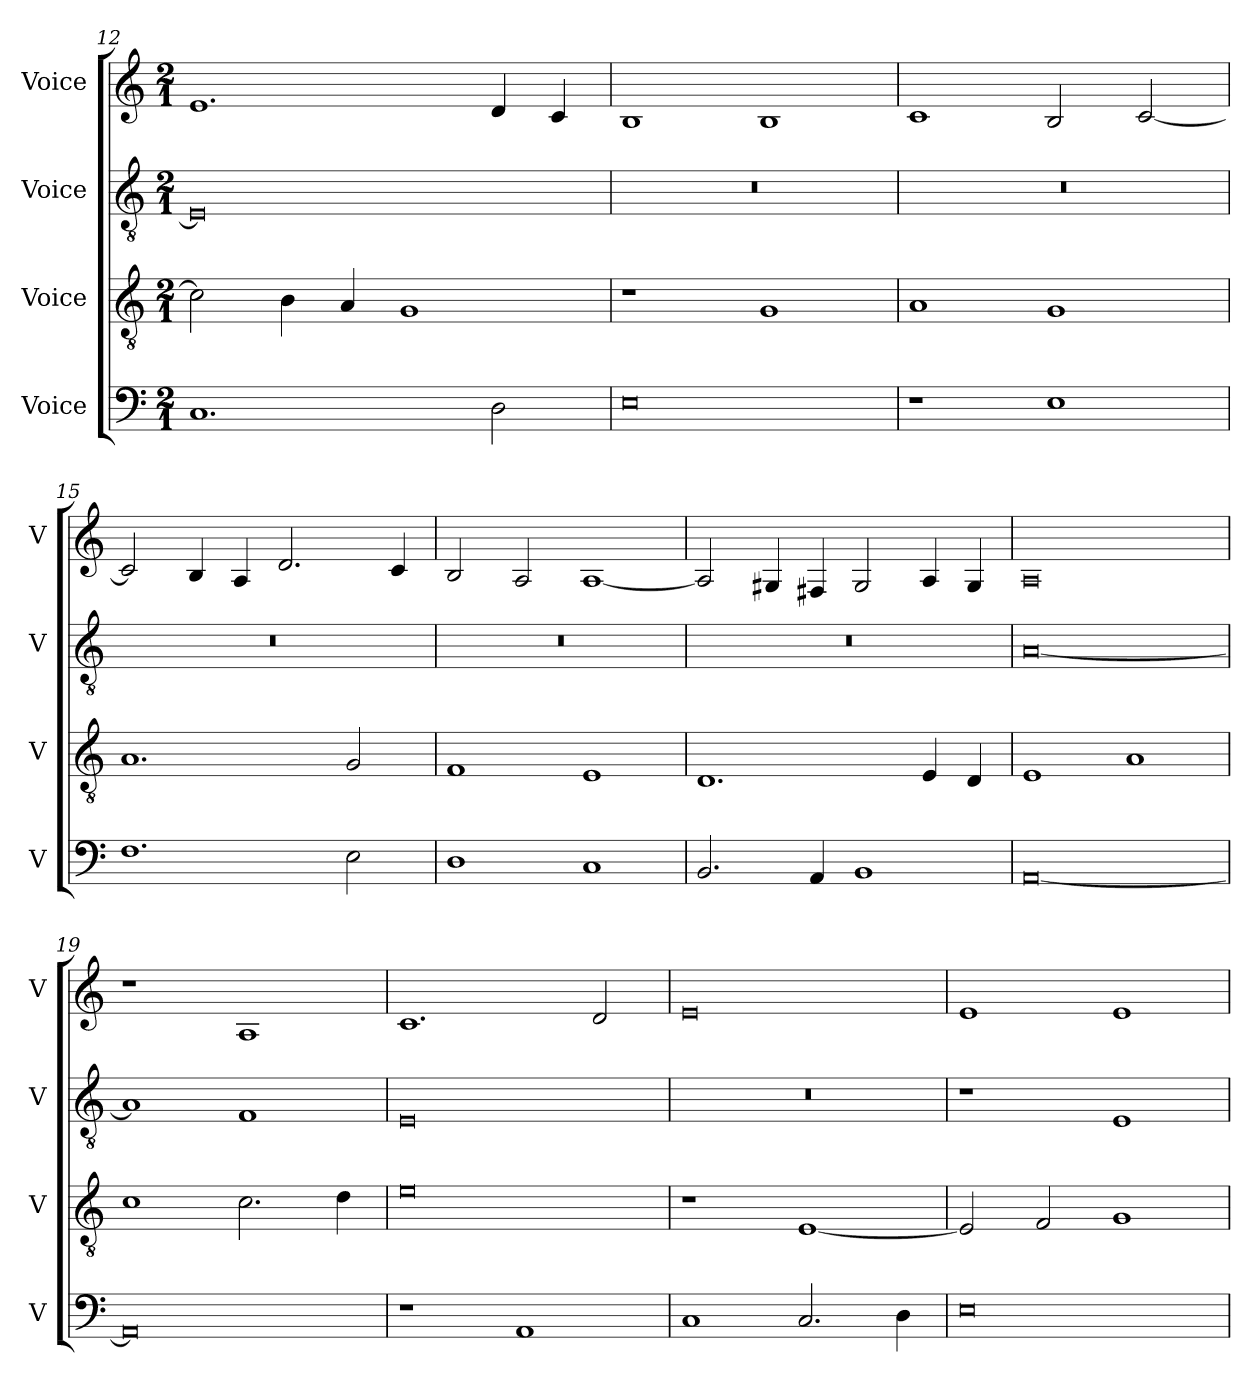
**kern	**kern	**kern	**kern
*part4	*part3	*part2	*part1
*staff4	*staff3	*staff2	*staff1
*I"Voice	*I"Voice	*I"Voice	*I"Voice
*I'V	*I'V	*I'V	*I'V
*clefF4	*clefGv2	*clefGv2	*clefG2
*k[]	*k[]	*k[]	*k[]
*M2/1	*M2/1	*M2/1	*M2/1
=12	=12	=12	=12
1.C	2c\]	0E]	1.e
.	4B\	.	.
.	4A/	.	.
.	1G	.	.
2D\	.	.	4d/
.	.	.	4c/
=13	=13	=13	=13
0E	1r	0r	1B
.	1G	.	1B
!!LO:PB:g=z
=14	=14	=14	=14
1r	1A	0r	1c
1E	1G	.	2B/
.	.	.	[2c/
=15	=15	=15	=15
1.F	1.A	0r	2c/]
.	.	.	4B/
.	.	.	4A/
.	.	.	2.d/
2E\	2G/	.	.
.	.	.	4c/
=16	=16	=16	=16
1D	1F	0r	2B/
.	.	.	2A/
1C	1E	.	[1A
=17	=17	=17	=17
2.BB/	1.D	0r	2A/]
.	.	.	4G#X/
4AA/	.	.	4F#X/
1BB	.	.	2G#/
.	4E/	.	4A/
.	4D/	.	4G#/
!!LO:LB:g=z
=18	=18	=18	=18
[0AA	1E	[0A	0A
.	1A	.	.
=19	=19	=19	=19
0AA]	1c	1A]	1r
.	2.c\	1F	1A
.	4d\	.	.
=20	=20	=20	=20
1r	0e	0E	1.c
1AA	.	.	.
.	.	.	2d/
=21	=21	=21	=21
1C	1r	0r	0e
2.C/	[1E	.	.
4D\	.	.	.
!!LO:LB:g=z
=22	=22	=22	=22
0E	2E/]	1r	1e
.	2F/	.	.
.	1G	1E	1e
=	=	=	=
*-	*-	*-	*-
